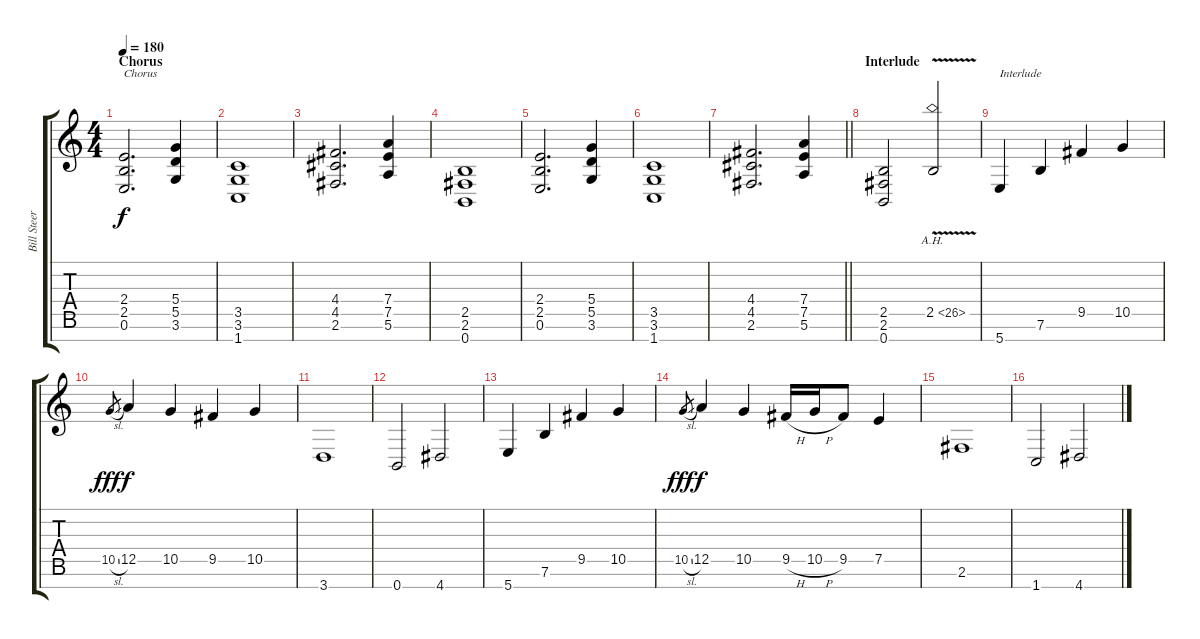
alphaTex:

\track ("Bill Steer" "Bill Steer") {instrument distortionguitar}
\staff {score tabs}
\tuning (E4 B3 G3 D3 A2 E2 B1) {hide}
\ts (4 4)
\section ("" "Chorus")
\tempo 180
\clef g2
\ks c
(2.4 2.5 0.6).2{d txt "Chorus" dy f} (5.4 5.5 3.6).4 |
(3.5 3.6 1.7).1 |
(4.4 4.5 2.6).2{d} (7.4 7.5 5.6).4 |
(2.5 2.6 0.7).1 |
(2.4 2.5 0.6).2{d} (5.4 5.5 3.6).4 |
(3.5 3.6 1.7).1 |
\barLineRight lightlight
(4.4 4.5 2.6).2{d} (7.4 7.5 5.6).4 |
\section ("" "Interlude")
(2.5 2.6 0.7).2 2.5{ah 24 v}.2 |
5.7.4{txt "Interlude"} 7.6.4 9.5.4 10.5.4 |
10.5{sl}.8{gr dy fff} 12.5.4{dy f} 10.5.4 9.5.4 10.5.4 |
3.7.1 |
0.7.2 4.7.2 |
5.7.4 7.6.4 9.5.4 10.5.4 |
10.5{sl}.8{gr dy fff} 12.5.4{dy f} 10.5.4 9.5{h}.16 10.5{h}.16 9.5.8 7.5.4 |
2.6.1 |
1.7.2 4.7.2
